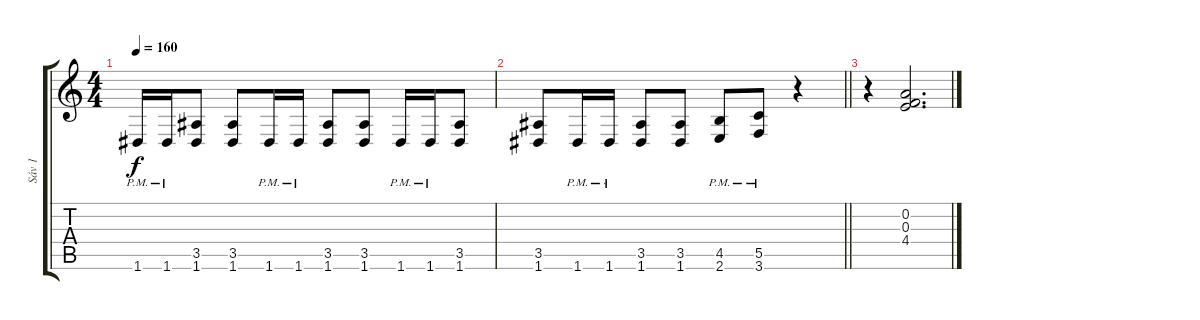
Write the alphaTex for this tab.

\track ("Sáv 1" "Sáv 1") {instrument overdrivenguitar}
\staff {score tabs}
\tuning (D4 A3 F3 C3 G2 D2) {hide}
\ts (4 4)
\tempo 160
\clef g2
\ks c
1.6{pm}.16{dy f} 1.6{pm}.16 (3.5 1.6).8 (3.5 1.6).8 1.6{pm}.16 1.6{pm}.16 (3.5 1.6).8 (3.5 1.6).8 1.6{pm}.16 1.6{pm}.16 (3.5 1.6).8 |
\barLineRight lightlight
(3.5 1.6).8 1.6{pm}.16 1.6{pm}.16 (3.5 1.6).8 (3.5 1.6).8 (4.5{pm} 2.6{pm}).8 (5.5{pm} 3.6{pm}).8 r.4 |
r.4 (0.2 0.3 4.4).2{d}
